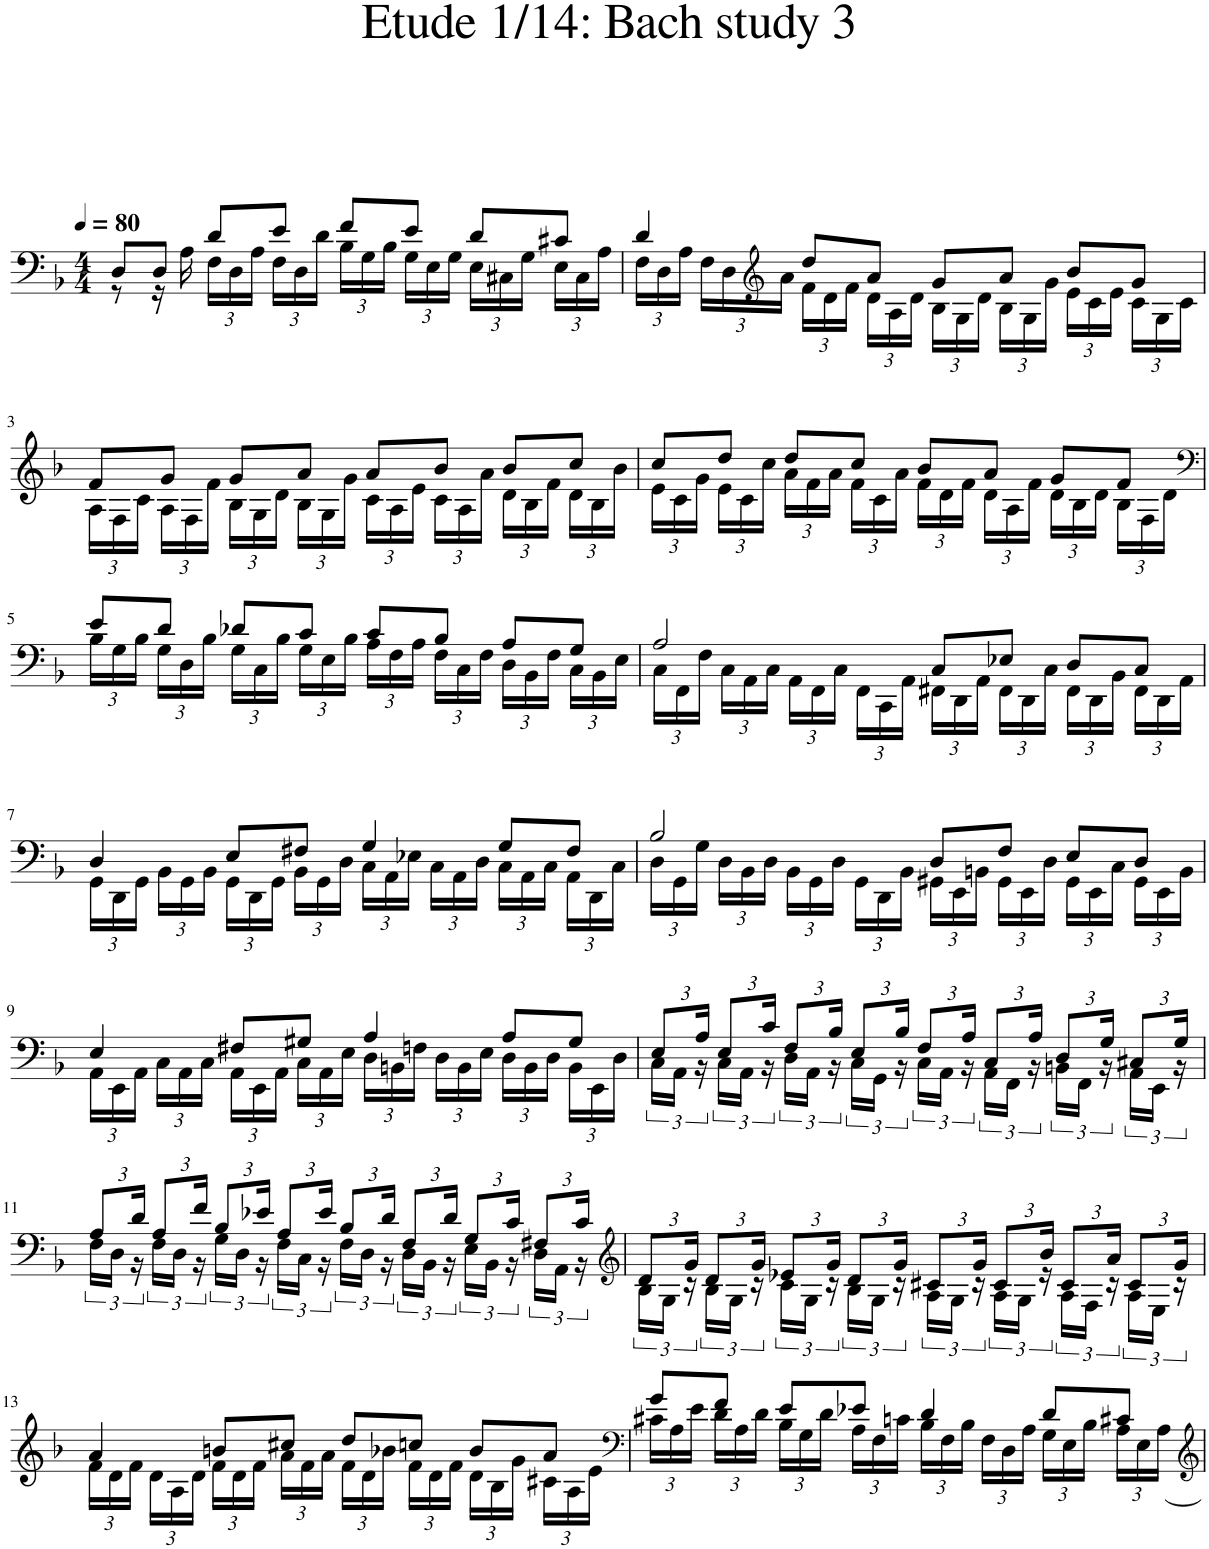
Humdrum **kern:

**kern
*part1
*staff1
*I"Piano
*I'Pno.
*clefF4
*k[b-]
*M4/4
*MM80
=1
*^
8D/L	8r
8D/J	16r
.	16A\
*	*Xbrackettup
8d/L	24F\LL
.	24D\
.	24A\JJ
8e/J	24F\LL
.	24D\
.	24d\JJ
8f/L	24B-\LL
.	24G\
.	24B-\JJ
8e/J	24G\LL
.	24E\
.	24G\JJ
8d/L	24E\LL
.	24C#X\
.	24G\JJ
8c#X/J	24E\LL
.	24C#\
.	24A\JJ
=2	=2
4d/	24F\LL
.	24D\
.	24A\JJ
.	24F\LL
.	24D\
*clefG2	*
.	24a\JJ
8dd/L	24f\LL
.	24d\
.	24f\JJ
8a/J	24d\LL
.	24A\
.	24d\JJ
8g/L	24B-\LL
.	24G\
.	24d\JJ
8a/J	24B-\LL
.	24G\
.	24g\JJ
8b-/L	24e\LL
.	24c\
.	24e\JJ
8g/J	24c\LL
.	24G\
.	24c\JJ
!!LO:LB:g=z	!!
=3	=3
8f/L	24A\LL
.	24F\
.	24c\JJ
8g/J	24A\LL
.	24F\
.	24f\JJ
8g/L	24B-\LL
.	24G\
.	24d\JJ
8a/J	24B-\LL
.	24G\
.	24g\JJ
8a/L	24c\LL
.	24A\
.	24e\JJ
8b-/J	24c\LL
.	24A\
.	24a\JJ
8b-/L	24d\LL
.	24B-\
.	24f\JJ
8cc/J	24d\LL
.	24B-\
.	24b-\JJ
=4	=4
8cc/L	24e\LL
.	24c\
.	24g\JJ
8dd/J	24e\LL
.	24c\
.	24cc\JJ
8dd/L	24a\LL
.	24f\
.	24a\JJ
8cc/J	24f\LL
.	24c\
.	24a\JJ
8b-/L	24f\LL
.	24d\
.	24f\JJ
8a/J	24d\LL
.	24A\
.	24f\JJ
8g/L	24d\LL
.	24B-\
.	24d\JJ
8f/J	24B-\LL
.	24F\
.	24d\JJ
!!LO:LB:g=z	!!
=5	=5
*clefF4	*
8e/L	24B-\LL
.	24G\
.	24B-\JJ
8d/J	24G\LL
.	24D\
.	24B-\JJ
8d-X/L	24G\LL
.	24C\
.	24B-\JJ
8c/J	24G\LL
.	24E\
.	24B-\JJ
8c/L	24A\LL
.	24F\
.	24A\JJ
8B-/J	24F\LL
.	24C\
.	24F\JJ
8A/L	24D\LL
.	24BB-\
.	24F\JJ
8G/J	24C\LL
.	24BB-\
.	24E\JJ
=6	=6
2A/	24C\LL
.	24FF\
.	24F\JJ
.	24C\LL
.	24AA\
.	24C\JJ
.	24AA\LL
.	24FF\
.	24C\JJ
.	24FF\LL
.	24CC\
.	24AA\JJ
8C/L	24FF#X\LL
.	24DD\
.	24AA\JJ
8E-X/J	24FF#\LL
.	24DD\
.	24C\JJ
8D/L	24FF#\LL
.	24DD\
.	24BB-\JJ
8C/J	24FF#\LL
.	24DD\
.	24AA\JJ
!!LO:LB:g=z	!!
=7	=7
4D/	24GG\LL
.	24DD\
.	24GG\JJ
.	24BB-\LL
.	24GG\
.	24BB-\JJ
8E/L	24GG\LL
.	24DD\
.	24GG\JJ
8F#X/J	24BB-\LL
.	24GG\
.	24D\JJ
4G/	24C\LL
.	24AA\
.	24E-X\JJ
.	24C\LL
.	24AA\
.	24D\JJ
8G/L	24C\LL
.	24AA\
.	24C\JJ
8F#/J	24AA\LL
.	24DD\
.	24C\JJ
=8	=8
2B-/	24D\LL
.	24GG\
.	24G\JJ
.	24D\LL
.	24BB-\
.	24D\JJ
.	24BB-\LL
.	24GG\
.	24D\JJ
.	24GG\LL
.	24DD\
.	24BB-\JJ
8D/L	24GG#X\LL
.	24EE\
.	24BBn\JJ
8F/J	24GG#\LL
.	24EE\
.	24D\JJ
8E/L	24GG#\LL
.	24EE\
.	24C\JJ
8D/J	24GG#\LL
.	24EE\
.	24BB\JJ
!!LO:LB:g=z	!!
=9	=9
4E/	24AA\LL
.	24EE\
.	24AA\JJ
.	24C\LL
.	24AA\
.	24C\JJ
8F#X/L	24AA\LL
.	24EE\
.	24AA\JJ
8G#X/J	24C\LL
.	24AA\
.	24E\JJ
4A/	24D\LL
.	24BBn\
.	24Fn\JJ
.	24D\LL
.	24BB\
.	24E\JJ
8A/L	24D\LL
.	24BB\
.	24D\JJ
8G#/J	24BB\LL
.	24EE\
.	24D\JJ
=10	=10
*	*brackettup
12E/L	24C\LL
.	24AA\JJ
24A/Jk	24r
*Xbrackettup	*brackettup
12E/L	24C\LL
.	24AA\JJ
24c/Jk	24r
*Xbrackettup	*brackettup
12F/L	24D\LL
.	24AA\JJ
24B-/Jk	24r
*Xbrackettup	*brackettup
12E/L	24C\LL
.	24GG\JJ
24B-/Jk	24r
*Xbrackettup	*brackettup
12F/L	24C\LL
.	24AA\JJ
24A/Jk	24r
*Xbrackettup	*brackettup
12C/L	24AA\LL
.	24FF\JJ
24A/Jk	24r
*Xbrackettup	*brackettup
12D/L	24BBn\LL
.	24FF\JJ
24G/Jk	24r
*Xbrackettup	*brackettup
12C#X/L	24AA\LL
.	24EE\JJ
24G/Jk	24r
!!LO:LB:g=z	!!
=11	=11
*Xbrackettup	*brackettup
12A/L	24F\LL
.	24D\JJ
24d/Jk	24r
*Xbrackettup	*brackettup
12A/L	24F\LL
.	24D\JJ
24f/Jk	24r
*Xbrackettup	*brackettup
12B-/L	24G\LL
.	24D\JJ
24e-X/Jk	24r
*Xbrackettup	*brackettup
12A/L	24F\LL
.	24C\JJ
24e-/Jk	24r
*Xbrackettup	*brackettup
12B-/L	24F\LL
.	24D\JJ
24d/Jk	24r
*Xbrackettup	*brackettup
12F/L	24D\LL
.	24BB-\JJ
24d/Jk	24r
*Xbrackettup	*brackettup
12G/L	24E\LL
.	24BB-\JJ
24c/Jk	24r
*Xbrackettup	*brackettup
12F#X/L	24D\LL
.	24AA\JJ
24c/Jk	24r
=12	=12
*clefG2	*
*Xbrackettup	*brackettup
12d/L	24B-\LL
.	24G\JJ
24g/Jk	24r
*Xbrackettup	*brackettup
12d/L	24B-\LL
.	24G\JJ
24g/Jk	24r
*Xbrackettup	*brackettup
12e-X/L	24c\LL
.	24G\JJ
24g/Jk	24r
*Xbrackettup	*brackettup
12d/L	24B-\LL
.	24G\JJ
24g/Jk	24r
*Xbrackettup	*brackettup
12c#X/L	24A\LL
.	24G\JJ
24g/Jk	24r
*Xbrackettup	*brackettup
12c#/L	24A\LL
.	24G\JJ
24b-/Jk	24r
*Xbrackettup	*brackettup
12c#/L	24A\LL
.	24F\JJ
24a/Jk	24r
*Xbrackettup	*brackettup
12c#/L	24A\LL
.	24E\JJ
24g/Jk	24r
!!LO:LB:g=z	!!
=13	=13
*	*Xbrackettup
4a/	24f\LL
.	24d\
.	24f\JJ
.	24d\LL
.	24A\
.	24d\JJ
8bn/L	24f\LL
.	24d\
.	24f\JJ
8cc#X/J	24a\LL
.	24f\
.	24a\JJ
8dd/L	24f\LL
.	24d\
.	24b-X\JJ
8ccn/J	24f\LL
.	24d\
.	24f\JJ
8b-/L	24d\LL
.	24B-\
.	24g\JJ
8a/J	24c#X\LL
.	24A\
.	24e\JJ
=14	=14
*clefF4	*
8g/L	24c#X\LL
.	24A\
.	24e\JJ
8f/J	24d\LL
.	24A\
.	24d\JJ
8e/L	24B-\LL
.	24G\
.	24d\JJ
8e-X/J	24A\LL
.	24F\
.	24cn\JJ
4d/	24B-\LL
.	24F\
.	24B-\JJ
.	24F\LL
.	24D\
.	24A\JJ
8d/L	24G\LL
.	24E\
.	24B-\JJ
8c#X/J	24A\LL
.	24E\
.	[24A\JJ
*v	*v
=
*-
